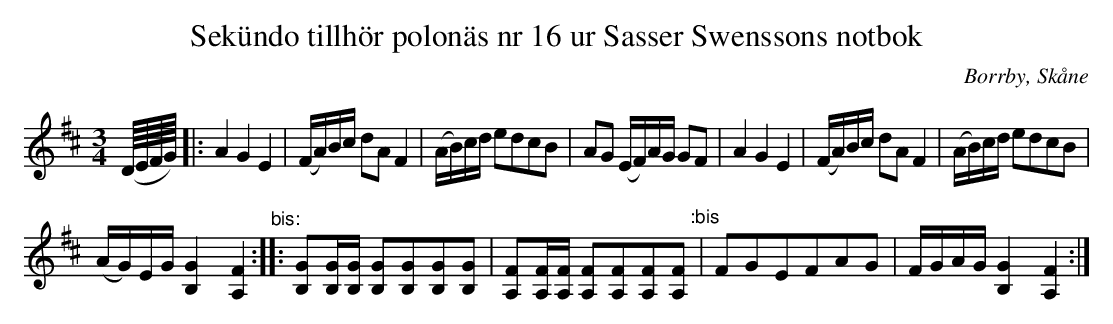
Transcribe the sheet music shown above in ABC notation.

X:1
T:Sekündo tillhör polonäs nr 16 ur Sasser Swenssons notbok
O:Borrby, Skåne
M:3/4
L:1/8
K:D
(D///E///F///G///) |: A2 G2 E2 | (F/A/)B/c/ dA F2 | (A/B/)c/d/ edcB | AG (E/F/)A/G/ GF | A2 G2 E2 | (F/A/)B/c/ dA F2 | (A/B/)c/d/ edcB |
                             (A/G/)E/G/ [B,G]2 [A,F]2 "^bis:" :: [B,G][B,G]/[B,G]/ [B,G][B,G][B,G][B,G] | [A,F][A,F]/[A,F]/ [A,F][A,F][A,F][A,F] "^:bis" | FGEFAG | F/G/A/G/ [B,G]2 [A,F]2 :|
